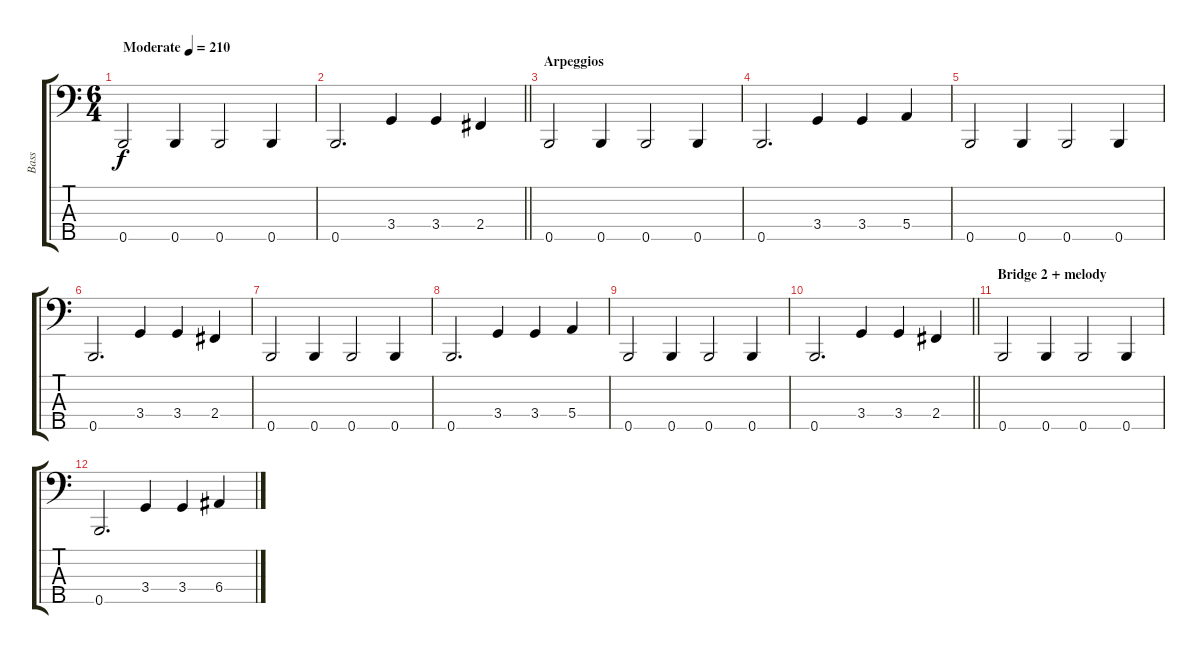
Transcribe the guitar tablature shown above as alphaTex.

\track ("Bass" "Bass") {instrument electricbassfinger}
\staff {score tabs}
\tuning (G2 D2 A1 E1 B0) {hide}
\ts (6 4)
\tempo (210 "Moderate")
\clef f4
\ks c
0.5.2{dy f instrument electricbassfinger} 0.5.4 0.5.2 0.5.4 |
\barLineRight lightlight
0.5.2{d} 3.4.4 3.4.4 2.4.4 |
\section ("" "Arpeggios")
0.5.2 0.5.4 0.5.2 0.5.4 |
0.5.2{d} 3.4.4 3.4.4 5.4.4 |
0.5.2 0.5.4 0.5.2 0.5.4 |
0.5.2{d} 3.4.4 3.4.4 2.4.4 |
0.5.2 0.5.4 0.5.2 0.5.4 |
0.5.2{d} 3.4.4 3.4.4 5.4.4 |
0.5.2 0.5.4 0.5.2 0.5.4 |
\barLineRight lightlight
0.5.2{d} 3.4.4 3.4.4 2.4.4 |
\section ("" "Bridge 2 + melody")
0.5.2 0.5.4 0.5.2 0.5.4 |
0.5.2{d} 3.4.4 3.4.4 6.4.4
